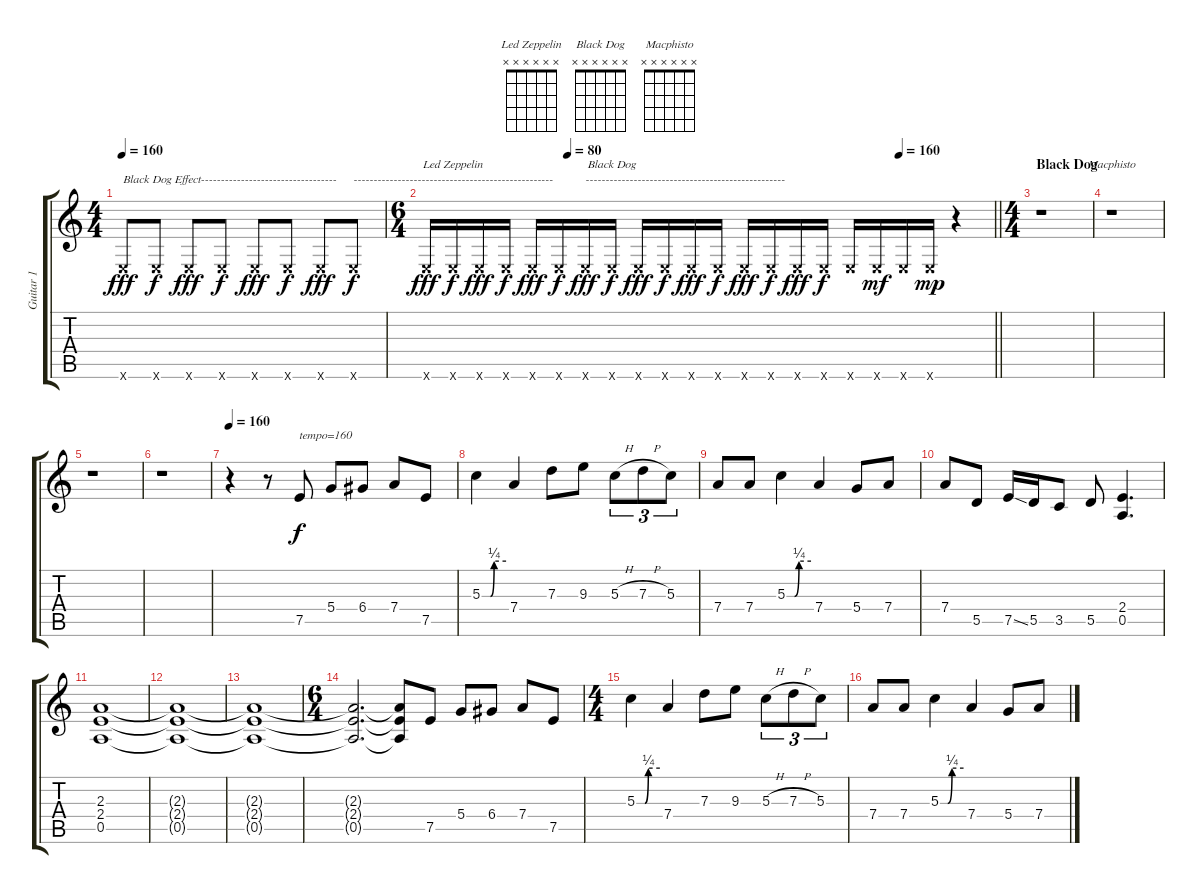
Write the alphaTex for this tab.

\track ("Guitar 1" "Guitar 1") {instrument overdrivenguitar}
\staff {score tabs}
\tuning (E4 B3 G3 D3 A2 E2) {hide}
\chord ("Led Zeppelin" x x x x x x)
\chord ("Black Dog" x x x x x x)
\chord ("Macphisto" x x x x x x)
\ts (4 4)
\tempo 160
\tempo 109
\tempo 160
\clef g2
\ks c
0.6{x}.8{txt "Black Dog Effect----------------------------------" dy fff volume 13 instrument acousticguitarnylon} 0.6{x}.8{dy f volume 16} 0.6{x}.8{dy fff} 0.6{x}.8{dy f} 0.6{x}.8{dy fff} 0.6{x}.8{dy f} 0.6{x}.8{dy fff} 0.6{x}.8{txt "--------------------------------------------------" dy f} |
\ts (6 4)
\tempo (80 0.25)
\tempo (160 0.8333333333333334)
\barLineRight lightlight
0.6{x}.16{dy fff} 0.6{x}.16{ch "Led Zeppelin" dy f} 0.6{x}.16{dy fff} 0.6{x}.16{dy f} 0.6{x}.16{dy fff} 0.6{x}.16{dy f} 0.6{x}.16{txt "--------------------------------------------------" dy fff volume 3} 0.6{x}.16{ch "Black Dog" dy f} 0.6{x}.16{dy fff} 0.6{x}.16{dy f} 0.6{x}.16{dy fff} 0.6{x}.16{dy f} 0.6{x}.16{dy fff} 0.6{x}.16{dy f} 0.6{x}.16{dy fff} 0.6{x}.16{dy f} 0.6{x}.16 0.6{x}.16{dy mf} 0.6{x}.16 0.6{x}.16{dy mp} r.4 |
\ts (4 4)
\section ("" "Black Dog")
r.1 |
r.1{ch "Macphisto"} |
r.1 |
r.1 |
\tempo 160
r.4{volume 15 instrument overdrivenguitar} r.8 7.5.8{txt "tempo=160" dy f} 5.4.8 6.4.8 7.4.8 7.5.8 |
5.3{be (custom 0 0 10 0 21 0 30 1 60 1)}.4 7.4.4 7.3.8 9.3.8 5.3{h}.8{tu (3 2)} 7.3{h}.8{tu (3 2)} 5.3.8{tu (3 2)} |
7.4.8 7.4.8 5.3{be (custom 0 0 19 0 30 1 60 1)}.4 7.4.4 5.4.8 7.4.8 |
7.4.8 5.5.8 7.5{ss}.16 5.5.16 3.5.8 5.5.8 (2.4 0.5).4{d} |
(2.3 2.4 0.5).1 |
(2.3{t} 2.4{t} 0.5{t}).1 |
(2.3{t} 2.4{t} 0.5{t}).1 |
\ts (6 4)
(2.3{t} 2.4{t} 0.5{t}).2{d} (2.3{t} 2.4{t} 0.5{t}).8 7.5.8{volume 15 instrument overdrivenguitar} 5.4.8 6.4.8 7.4.8 7.5.8 |
\ts (4 4)
5.3{be (custom 0 0 10 0 21 0 30 1 60 1)}.4 7.4.4 7.3.8 9.3.8 5.3{h}.8{tu (3 2)} 7.3{h}.8{tu (3 2)} 5.3.8{tu (3 2)} |
7.4.8 7.4.8 5.3{be (custom 0 0 19 0 30 1 60 1)}.4 7.4.4 5.4.8 7.4.8
